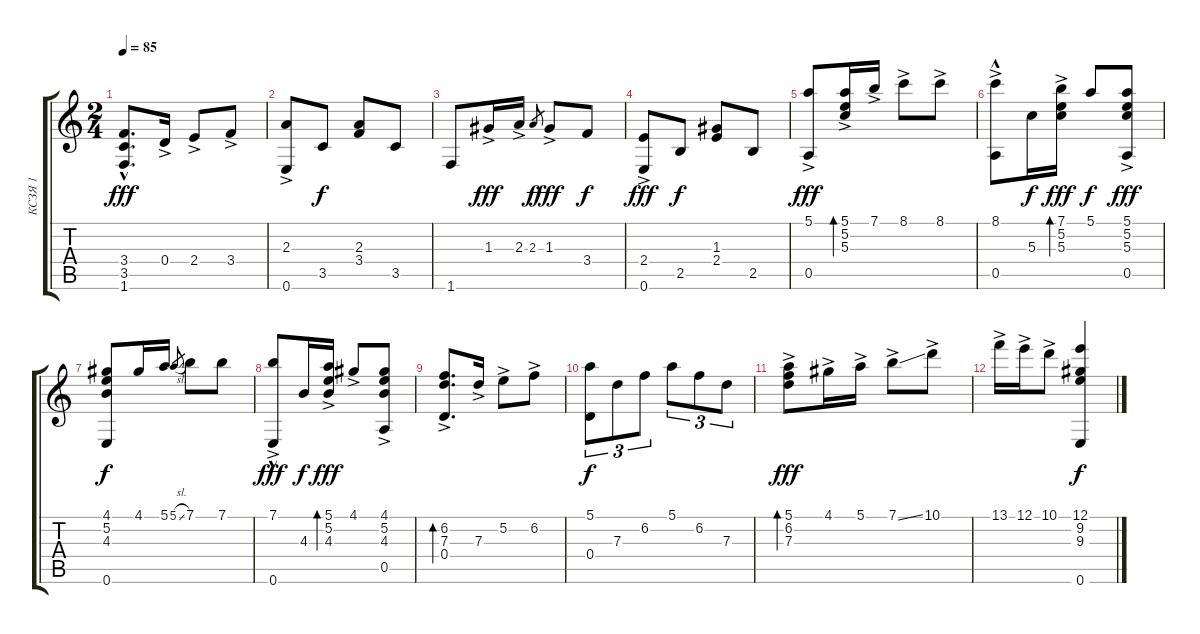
\track ("КСЗЯ 1" "КСЗЯ 1") {instrument acousticguitarnylon}
\staff {score tabs}
\tuning (E4 B3 G3 D3 A2 E2) {hide}
\ts (2 4)
\tempo 85
\clef g2
\ks c
(3.4{hac} 3.5{hac} 1.6{hac}).8{d dy fff} 0.4{ac}.16 2.4{ac}.8 3.4{ac}.8 |
(2.3{ac} 0.6).8 3.5.8{dy f} (2.3 3.4).8 3.5.8 |
1.6.8 1.3{ac}.16{dy fff} 2.3{ac}.16 2.3.8{gr dy f} 1.3{ac}.8{dy fff} 3.4.8{dy f} |
(2.4{ac} 0.6).8{dy fff} 2.5.8{dy f} (1.3 2.4).8 2.5.8 |
(5.1{ac} 0.5).8{dy fff} (5.1{ac} 5.2 5.3).16{bd 240} 7.1{ac}.16 8.1{ac}.8 8.1{ac}.8 |
(8.1{ac} 0.5{hac}).8 5.3.16{dy f} (7.1{ac} 5.2 5.3).16{bd 240 dy fff} 5.1.8{dy f} (5.1{ac} 5.2 5.3 0.5).8{dy fff} |
(4.1 5.2 4.3 0.6).8{dy f} 4.1.16 5.1.16 5.1{sl}.8{gr} 7.1.8 7.1.8 |
(7.1{ac} 0.6{hac}).8{dy fff} 4.3.16{dy f} (5.1{ac} 5.2 4.3).16{bd 240 dy fff} 4.1{ac}.8 (4.1 5.2{ac} 4.3 0.5).8 |
(6.2{ac} 7.3 0.4).8{d bd 240} 7.3{ac}.16 5.2{ac}.8 6.2{ac}.8 |
(5.1 0.4).8{tu (3 2) dy f} 7.3.8{tu (3 2)} 6.2.8{tu (3 2)} 5.1.8{tu (3 2)} 6.2.8{tu (3 2)} 7.3.8{tu (3 2)} |
(5.1{ac} 6.2 7.3).8{bd 240 dy fff} 4.1{ac}.16 5.1{ac}.16 7.1{ss ac}.8 10.1{ac}.8 |
13.1{ac}.16 12.1{ac}.16 10.1{ac}.8 (12.1 9.2 9.3 0.6).4{dy f}
